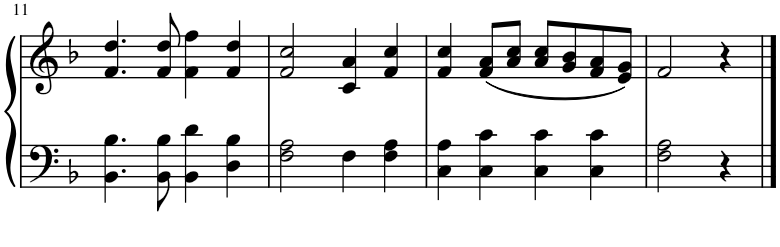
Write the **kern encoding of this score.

**kern	**kern
*part1	*part1
*staff2	*staff1
*I"Piano	*
*I'Pno.	*
!!LO:PB:g=z
*clefF4	*clefG2
*k[b-]	*k[b-]
*M4/4	*M4/4
=11	=11
4.BB-\ 4.B-\	4.f/ 4.dd/
8BB-\ 8B-\	8f/ 8dd/
4BB-\ 4d\	4f\ 4ff\
4D\ 4B-\	4f/ 4dd/
=12	=12
2F\ 2A\	2f/ 2cc/
4F\	4c/ 4a/
4F\ 4A\	4f/ 4cc/
=13	=13
4C\ 4A\	4f/ 4cc/
4C\ 4c\	(8f/ 8a/L
.	8a/ 8cc/J
4C\ 4c\	8a/ 8cc/L
.	8g/ 8b-/
4C\ 4c\	8f/ 8a/
.	8e/ 8g/J)
=14	=14
2F\ 2A\	2f/
4r	4r
==	==
*-	*-
